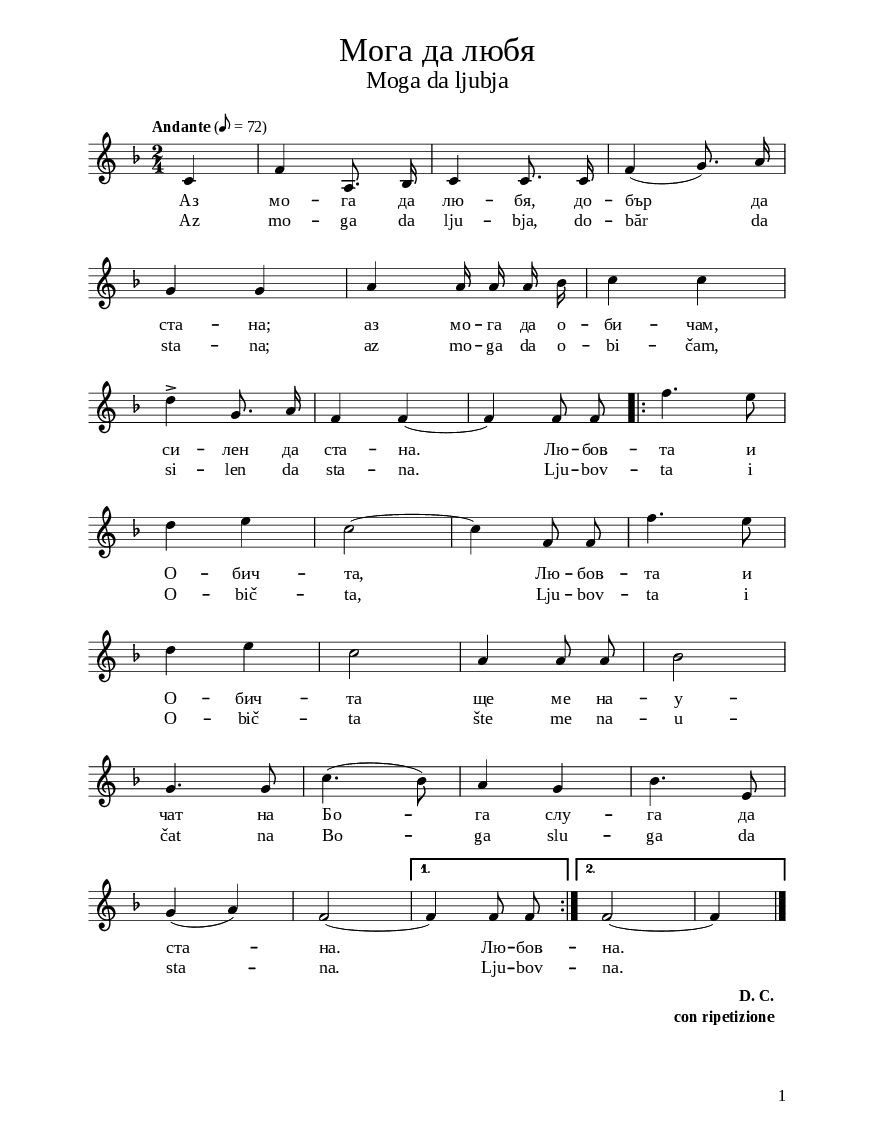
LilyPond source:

\version "2.24.1"

% include paper part and global functions
\include "include/globals.ily"

\bookpart {
  \label #'ref111
  \tocItem \markup "Мога да любя – Moga da ljubja"
  \include "include/bookpart-paper.ily"
  \score {
    \include "include/score-layout.ily"


    \new Voice \relative c' {
      \clef treble
      \key f \major
      \time 2/4
      \tempoFunc "Andante" 8 "72"
      \autoBeamOff

      \partial 4

      c4 | % 2
      f4 a,8. bes16 | % 3
      c4 c8. c16 | % 4
      f4 ( g8. ) a16 | \break |% 5
      g4 g4 | % 6
      a4 a16 a16 a16  bes16
      % 7
      c4  c4 | \break | % 8
      d4 -> g,8. a16 | % 9
      f4 f4 ~ |
      f4 f8 f8 \repeat volta 2 \relative c {
        | % 11
        f''4.  e8 | \break |% 12
        d4  e4 | % 13
        c2 ~ | % 14
        c4 f,8 f8 | % 15
        f'4.  e8 | \break |% 16
        d4  e4 | % 17
        c2  | % 18
        a4 a8 a8 | % 19
        bes2 | \break |
        g4. g8 | % 21
        c4. (  bes8 ) | % 22
        a4 g4 | % 23
        bes4. e,8  |\break  % 24
        g4 ( a4 ) f2~
      }
      \alternative {
        { f4 f8 f8  | }
        { f2~ f4 }
      }
      \bar "|."
    }
    \addlyrics {
      Аз мо -- га да лю -- бя, до -- бър
      да ста -- на; аз мо -- га да
      о -- би -- чам, си -- лен да ста --
      на.  Лю -- бов -- та и О -- бич --
      та,  Лю -- бов -- та и О -- бич --
      та ще ме на -- у -- чат на Бо
      -- га слу -- га да ста -- на.
      Лю -- бов -- на.
    }
    \addlyrics {
      Az mo -- ga da lju -- bja, do -- băr
      da sta -- na; az mo -- ga da
      o -- bi -- čam, si -- len da sta --
      na.  Lju -- bov -- ta i O -- bič --
      ta,  Lju -- bov -- ta i O -- bič --
      ta šte me na -- u -- čat na Bo
      -- ga slu -- ga da sta -- na.
      Lju -- bov -- na.
    }

    \header {
      title = \titleFunc "Мога да любя" "Moga da ljubja"
    }

    \midi{}

  } % score

    \markup \dc-two "D. C.""con ripetizione"
  %

  % include foreign translation(s) of the song

  \pageBreak
  \version "2.24.1"

\markup \fill-line { \fontsize #deTitleFontSize "Ich kann lieben" }
\markup \null
\markup \null
\markup \fontsize #deCoupletFontSize {
  \hspace #12
  \override #`(baseline-skip . ,deCoupletBaselineSkip)

  \column {
    \line { " "Ich kann lieben [ljubia], }
    \line { " " um gut zu werden, }
    \line { " "ich kann lieben [običam], }
    \line { " "  um stark zu werden.}
    \line { " "  Die Liebe [Ljubovta] und die Liebe [Običta], }
    \line { " "  die Liebe [Ljubovta] und die Liebe [Običta], }
    \line { " "  werden mich lehren, }
    \line { " " Diener Gottes zu werden.}


  }


}


} % bookpart
